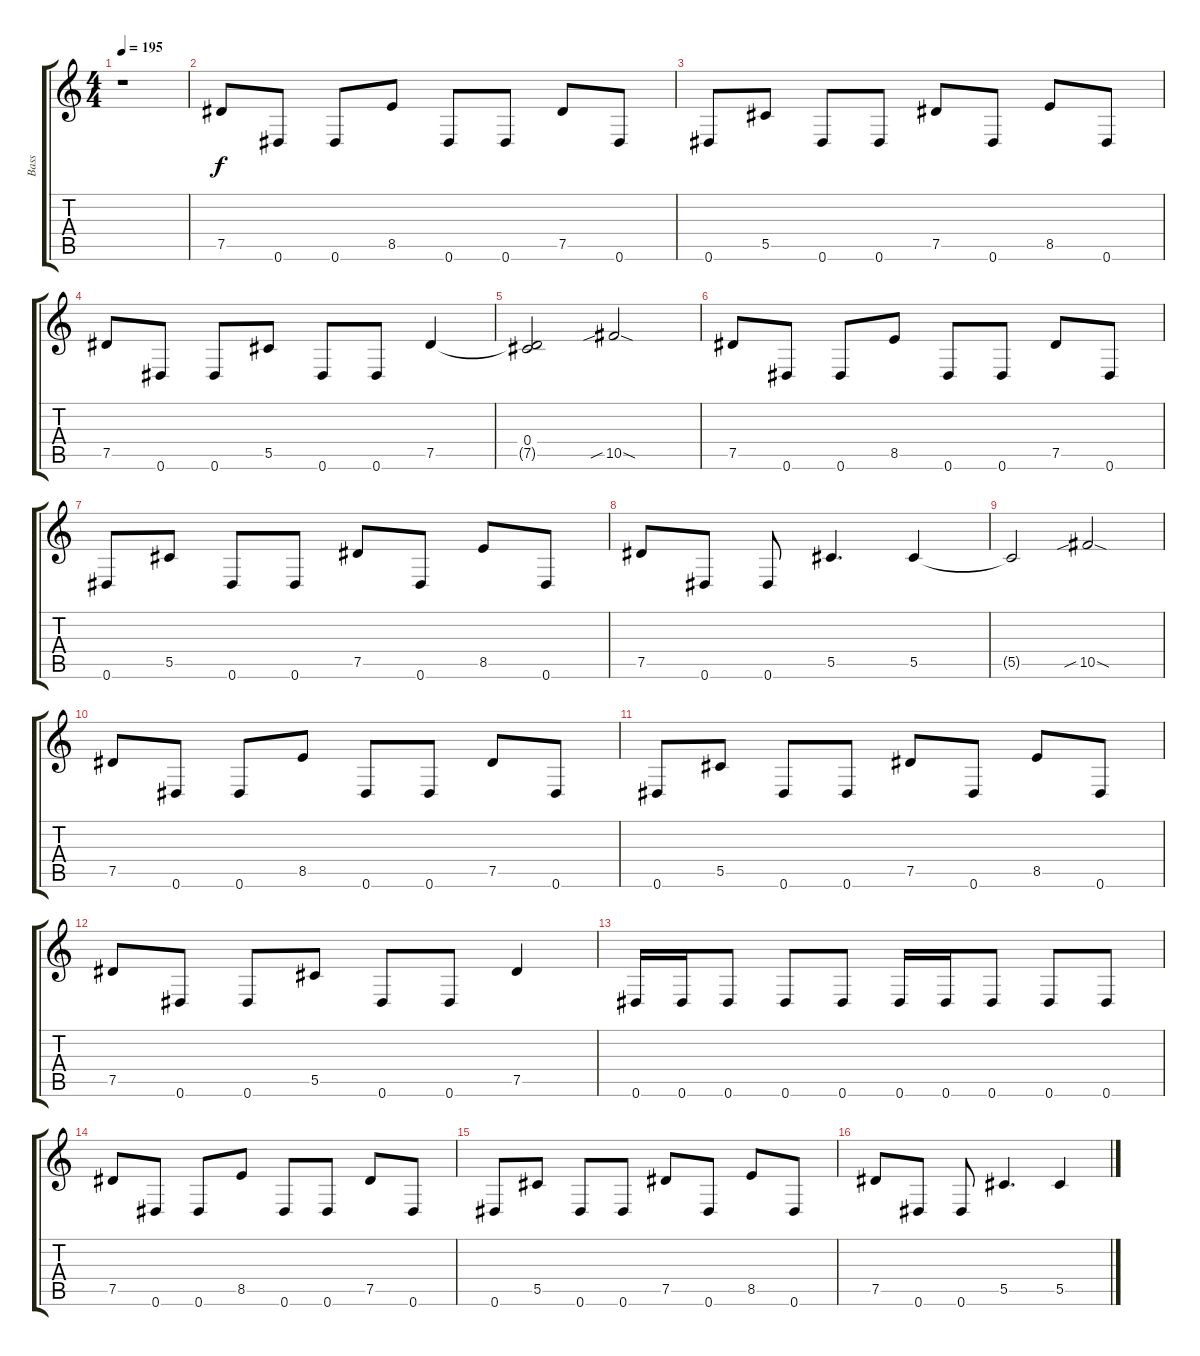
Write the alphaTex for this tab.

\track ("Bass" "Bass") {instrument electricbassfinger}
\staff {score tabs}
\tuning (Eb4 Bb3 Gb3 Db3 Ab2 Eb2) {hide}
\ts (4 4)
\tempo 195
\clef g2
\ks c
r.1{dy f} |
7.5.8 0.6.8 0.6.8 8.5.8 0.6.8 0.6.8 7.5.8 0.6.8 |
0.6.8 5.5.8 0.6.8 0.6.8 7.5.8 0.6.8 8.5.8 0.6.8 |
7.5.8 0.6.8 0.6.8 5.5.8 0.6.8 0.6.8 7.5.4 |
(0.4 7.5{t}).2 10.5{sib sod}.2 |
7.5.8 0.6.8 0.6.8 8.5.8 0.6.8 0.6.8 7.5.8 0.6.8 |
0.6.8 5.5.8 0.6.8 0.6.8 7.5.8 0.6.8 8.5.8 0.6.8 |
7.5.8 0.6.8 0.6.8 5.5.4{d} 5.5.4 |
5.5{t}.2 10.5{sib sod}.2 |
7.5.8 0.6.8 0.6.8 8.5.8 0.6.8 0.6.8 7.5.8 0.6.8 |
0.6.8 5.5.8 0.6.8 0.6.8 7.5.8 0.6.8 8.5.8 0.6.8 |
7.5.8 0.6.8 0.6.8 5.5.8 0.6.8 0.6.8 7.5.4 |
0.6.16 0.6.16 0.6.8 0.6.8 0.6.8 0.6.16 0.6.16 0.6.8 0.6.8 0.6.8 |
7.5.8 0.6.8 0.6.8 8.5.8 0.6.8 0.6.8 7.5.8 0.6.8 |
0.6.8 5.5.8 0.6.8 0.6.8 7.5.8 0.6.8 8.5.8 0.6.8 |
7.5.8 0.6.8 0.6.8 5.5.4{d} 5.5.4
